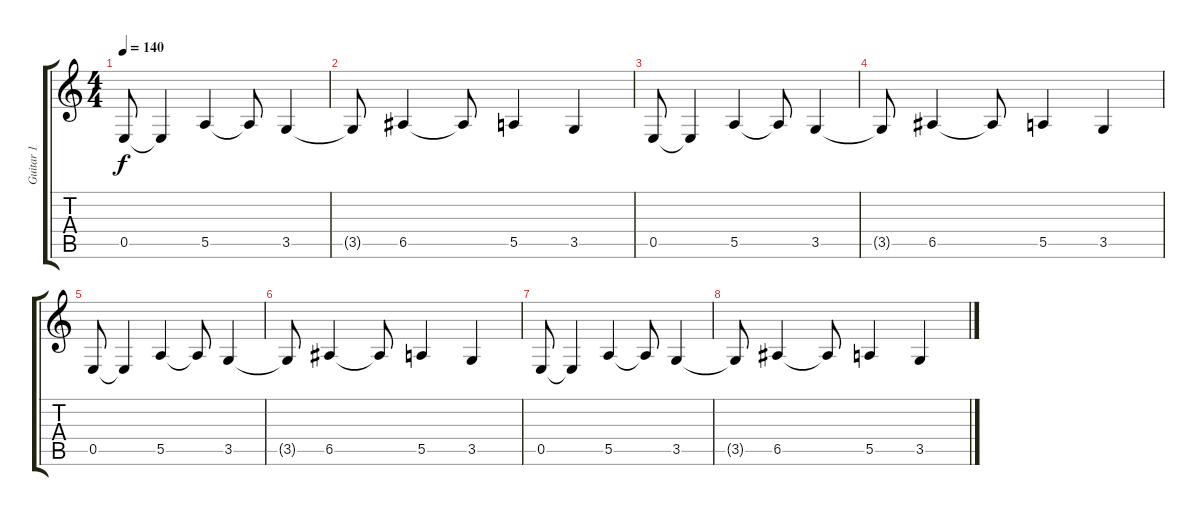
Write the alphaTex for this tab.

\track ("Guitar 1" "Guitar 1") {instrument distortionguitar}
\staff {score tabs}
\tuning (B3 Gb3 D3 A2 E2 B1) {hide}
\ts (4 4)
\tempo 140
\clef g2
\ks c
0.5.8{dy f} 0.5{t}.4 5.5.4 5.5{t}.8 3.5.4 |
3.5{t}.8 6.5.4 6.5{t}.8 5.5.4 3.5.4 |
0.5.8 0.5{t}.4 5.5.4 5.5{t}.8 3.5.4 |
3.5{t}.8 6.5.4 6.5{t}.8 5.5.4 3.5.4 |
0.5.8 0.5{t}.4 5.5.4 5.5{t}.8 3.5.4 |
3.5{t}.8 6.5.4 6.5{t}.8 5.5.4 3.5.4 |
0.5.8 0.5{t}.4 5.5.4 5.5{t}.8 3.5.4 |
3.5{t}.8 6.5.4 6.5{t}.8 5.5.4 3.5.4
